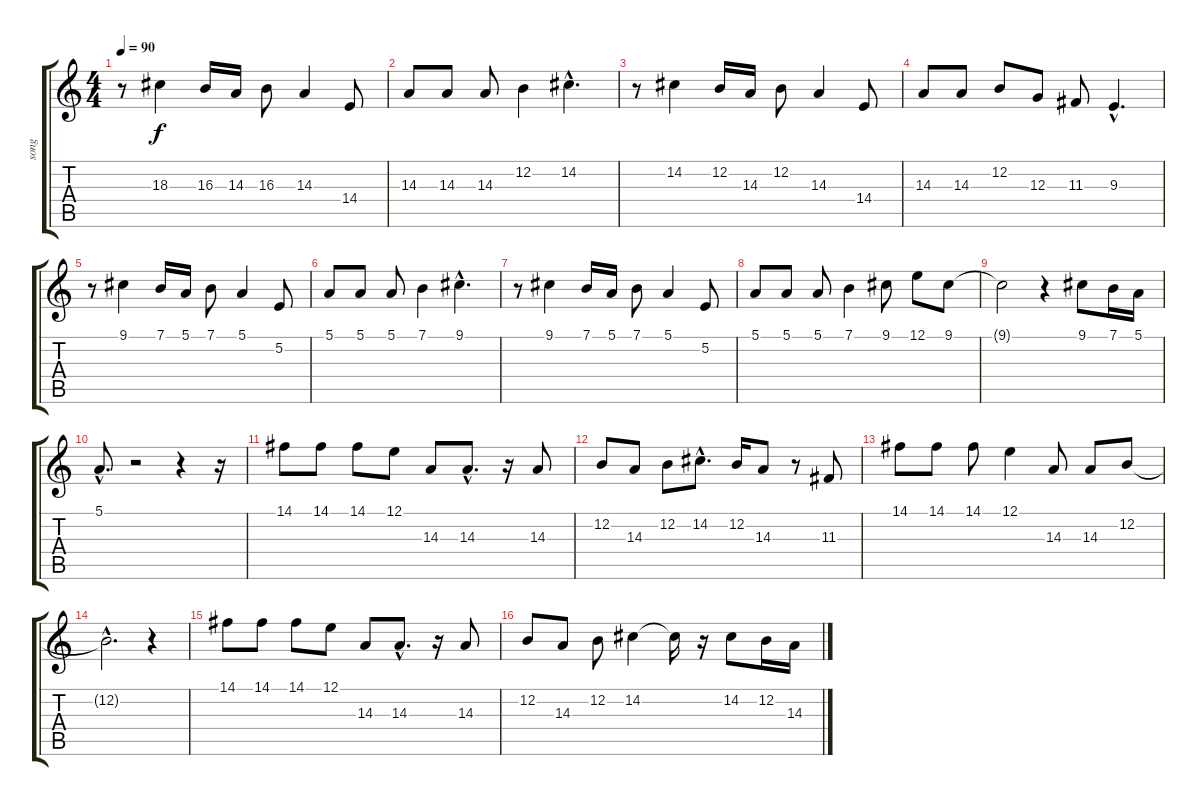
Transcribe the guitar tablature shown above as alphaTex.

\track ("song" "song") {instrument electricpiano1}
\staff {score tabs}
\tuning (E4 B3 G3 D3 A2 E2) {hide}
\ts (4 4)
\tempo 90
\clef g2
\ks c
r.8{dy f} 18.3.4 16.3.16 14.3.16 16.3.8 14.3.4 14.4.8 |
14.3.8 14.3.8 14.3.8 12.2.4 14.2{hac}.4{d} |
r.8 14.2.4 12.2.16 14.3.16 12.2.8 14.3.4 14.4.8 |
14.3.8 14.3.8 12.2.8 12.3.8 11.3.8 9.3{hac}.4{d} |
r.8 9.1.4 7.1.16 5.1.16 7.1.8 5.1.4 5.2.8 |
5.1.8 5.1.8 5.1.8 7.1.4 9.1{hac}.4{d} |
r.8 9.1.4 7.1.16 5.1.16 7.1.8 5.1.4 5.2.8 |
5.1.8 5.1.8 5.1.8 7.1.4 9.1.8 12.1.8 9.1.8 |
9.1{t}.2 r.4 9.1.8 7.1.16 5.1.16 |
5.1{hac}.8{d} r.2 r.4 r.16 |
14.1.8 14.1.8 14.1.8 12.1.8 14.3.8 14.3{hac}.8{d} r.16 14.3.8 |
12.2.8 14.3.8 12.2.8 14.2{hac}.8{d} 12.2.16 14.3.8 r.8 11.3.8 |
14.1.8 14.1.8 14.1.8 12.1.4 14.3.8 14.3.8 12.2.8 |
12.2{hac t}.2{d} r.4 |
14.1.8 14.1.8 14.1.8 12.1.8 14.3.8 14.3{hac}.8{d} r.16 14.3.8 |
12.2.8 14.3.8 12.2.8 14.2.4 14.2{t}.16 r.16 14.2.8 12.2.16 14.3.16
